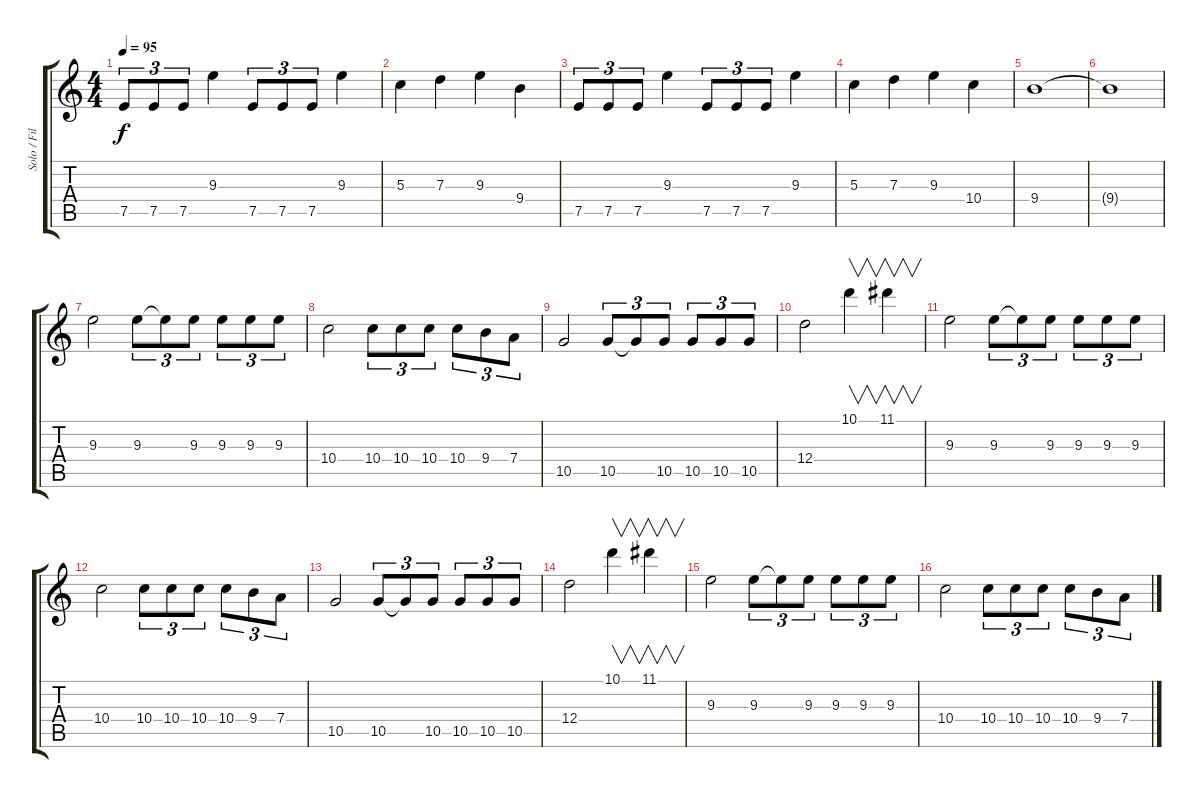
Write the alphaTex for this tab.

\track ("Solo / Fill" "Solo / Fil") {instrument overdrivenguitar}
\staff {score tabs}
\tuning (E4 B3 G3 D3 A2 E2) {hide}
\ts (4 4)
\tempo 95
\clef g2
\ks c
7.5.8{tu (3 2) dy f} 7.5.8{tu (3 2)} 7.5.8{tu (3 2)} 9.3.4 7.5.8{tu (3 2)} 7.5.8{tu (3 2)} 7.5.8{tu (3 2)} 9.3.4 |
5.3.4 7.3.4 9.3.4 9.4.4 |
7.5.8{tu (3 2)} 7.5.8{tu (3 2)} 7.5.8{tu (3 2)} 9.3.4 7.5.8{tu (3 2)} 7.5.8{tu (3 2)} 7.5.8{tu (3 2)} 9.3.4 |
5.3.4 7.3.4 9.3.4 10.4.4 |
9.4.1 |
9.4{t}.1 |
9.3.2 9.3.8{tu (3 2)} 9.3{t}.8{tu (3 2)} 9.3.8{tu (3 2)} 9.3.8{tu (3 2)} 9.3.8{tu (3 2)} 9.3.8{tu (3 2)} |
10.4.2 10.4.8{tu (3 2)} 10.4.8{tu (3 2)} 10.4.8{tu (3 2)} 10.4.8{tu (3 2)} 9.4.8{tu (3 2)} 7.4.8{tu (3 2)} |
10.5.2 10.5.8{tu (3 2)} 10.5{t}.8{tu (3 2)} 10.5.8{tu (3 2)} 10.5.8{tu (3 2)} 10.5.8{tu (3 2)} 10.5.8{tu (3 2)} |
12.4.2 10.1.4{v} 11.1.4{v} |
9.3.2 9.3.8{tu (3 2)} 9.3{t}.8{tu (3 2)} 9.3.8{tu (3 2)} 9.3.8{tu (3 2)} 9.3.8{tu (3 2)} 9.3.8{tu (3 2)} |
10.4.2 10.4.8{tu (3 2)} 10.4.8{tu (3 2)} 10.4.8{tu (3 2)} 10.4.8{tu (3 2)} 9.4.8{tu (3 2)} 7.4.8{tu (3 2)} |
10.5.2 10.5.8{tu (3 2)} 10.5{t}.8{tu (3 2)} 10.5.8{tu (3 2)} 10.5.8{tu (3 2)} 10.5.8{tu (3 2)} 10.5.8{tu (3 2)} |
12.4.2 10.1.4{v} 11.1.4{v} |
9.3.2 9.3.8{tu (3 2)} 9.3{t}.8{tu (3 2)} 9.3.8{tu (3 2)} 9.3.8{tu (3 2)} 9.3.8{tu (3 2)} 9.3.8{tu (3 2)} |
10.4.2 10.4.8{tu (3 2)} 10.4.8{tu (3 2)} 10.4.8{tu (3 2)} 10.4.8{tu (3 2)} 9.4.8{tu (3 2)} 7.4.8{tu (3 2)}
